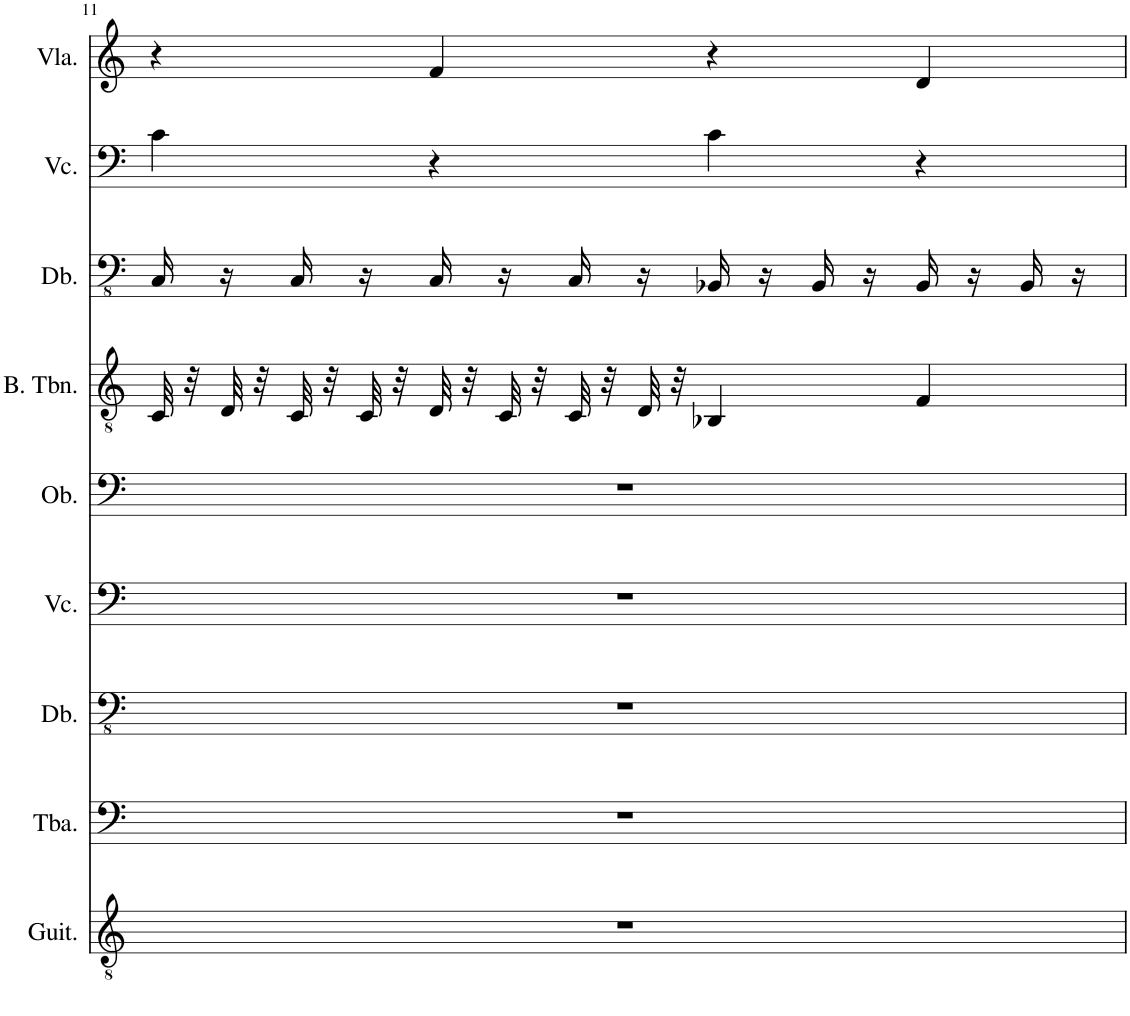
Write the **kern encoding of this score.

**kern	**kern	**kern	**kern	**kern	**kern	**kern	**kern	**kern
*part9	*part8	*part7	*part6	*part5	*part4	*part3	*part2	*part1
*staff9	*staff8	*staff7	*staff6	*staff5	*staff4	*staff3	*staff2	*staff1
*I"Classical Guitar	*I"Tuba	*I"Double Bass	*I"Violoncello	*I"Oboe	*I"Bass Trombone	*I"Double Bass	*I"Violoncello	*I"Viola
*I'Guit.	*I'Tba.	*I'Db.	*I'Vc.	*I'Ob.	*I'B. Tbn.	*I'Db.	*I'Vc.	*I'Vla.
!!LO:PB:g=z
*clefGv2	*clefF4	*clefFv4	*clefF4	*clefF4	*clefGv2	*clefFv4	*clefF4	*clefG2
*	*	*Trd7c12	*	*	*	*Trd7c12	*	*
*k[]	*k[]	*k[]	*k[]	*k[]	*k[]	*k[]	*k[]	*k[]
*M4/4	*M4/4	*M4/4	*M4/4	*M4/4	*M4/4	*M4/4	*M4/4	*M4/4
=11	=11	=11	=11	=11	=11	=11	=11	=11
1r	1r	1r	1r	1r	32C/	16CC/	4c\	4r
.	.	.	.	.	32r	.	.	.
.	.	.	.	.	32D/	16r	.	.
.	.	.	.	.	32r	.	.	.
.	.	.	.	.	32C/	16CC/	.	.
.	.	.	.	.	32r	.	.	.
.	.	.	.	.	32C/	16r	.	.
.	.	.	.	.	32r	.	.	.
.	.	.	.	.	32D/	16CC/	4r	4f/
.	.	.	.	.	32r	.	.	.
.	.	.	.	.	32C/	16r	.	.
.	.	.	.	.	32r	.	.	.
.	.	.	.	.	32C/	16CC/	.	.
.	.	.	.	.	32r	.	.	.
.	.	.	.	.	32D/	16r	.	.
.	.	.	.	.	32r	.	.	.
.	.	.	.	.	4BB-X/	16BBB-X/	4c\	4r
.	.	.	.	.	.	16r	.	.
.	.	.	.	.	.	16BBB-/	.	.
.	.	.	.	.	.	16r	.	.
.	.	.	.	.	4F/	16BBB-/	4r	4d/
.	.	.	.	.	.	16r	.	.
.	.	.	.	.	.	16BBB-/	.	.
.	.	.	.	.	.	16r	.	.
=	=	=	=	=	=	=	=	=
*-	*-	*-	*-	*-	*-	*-	*-	*-
